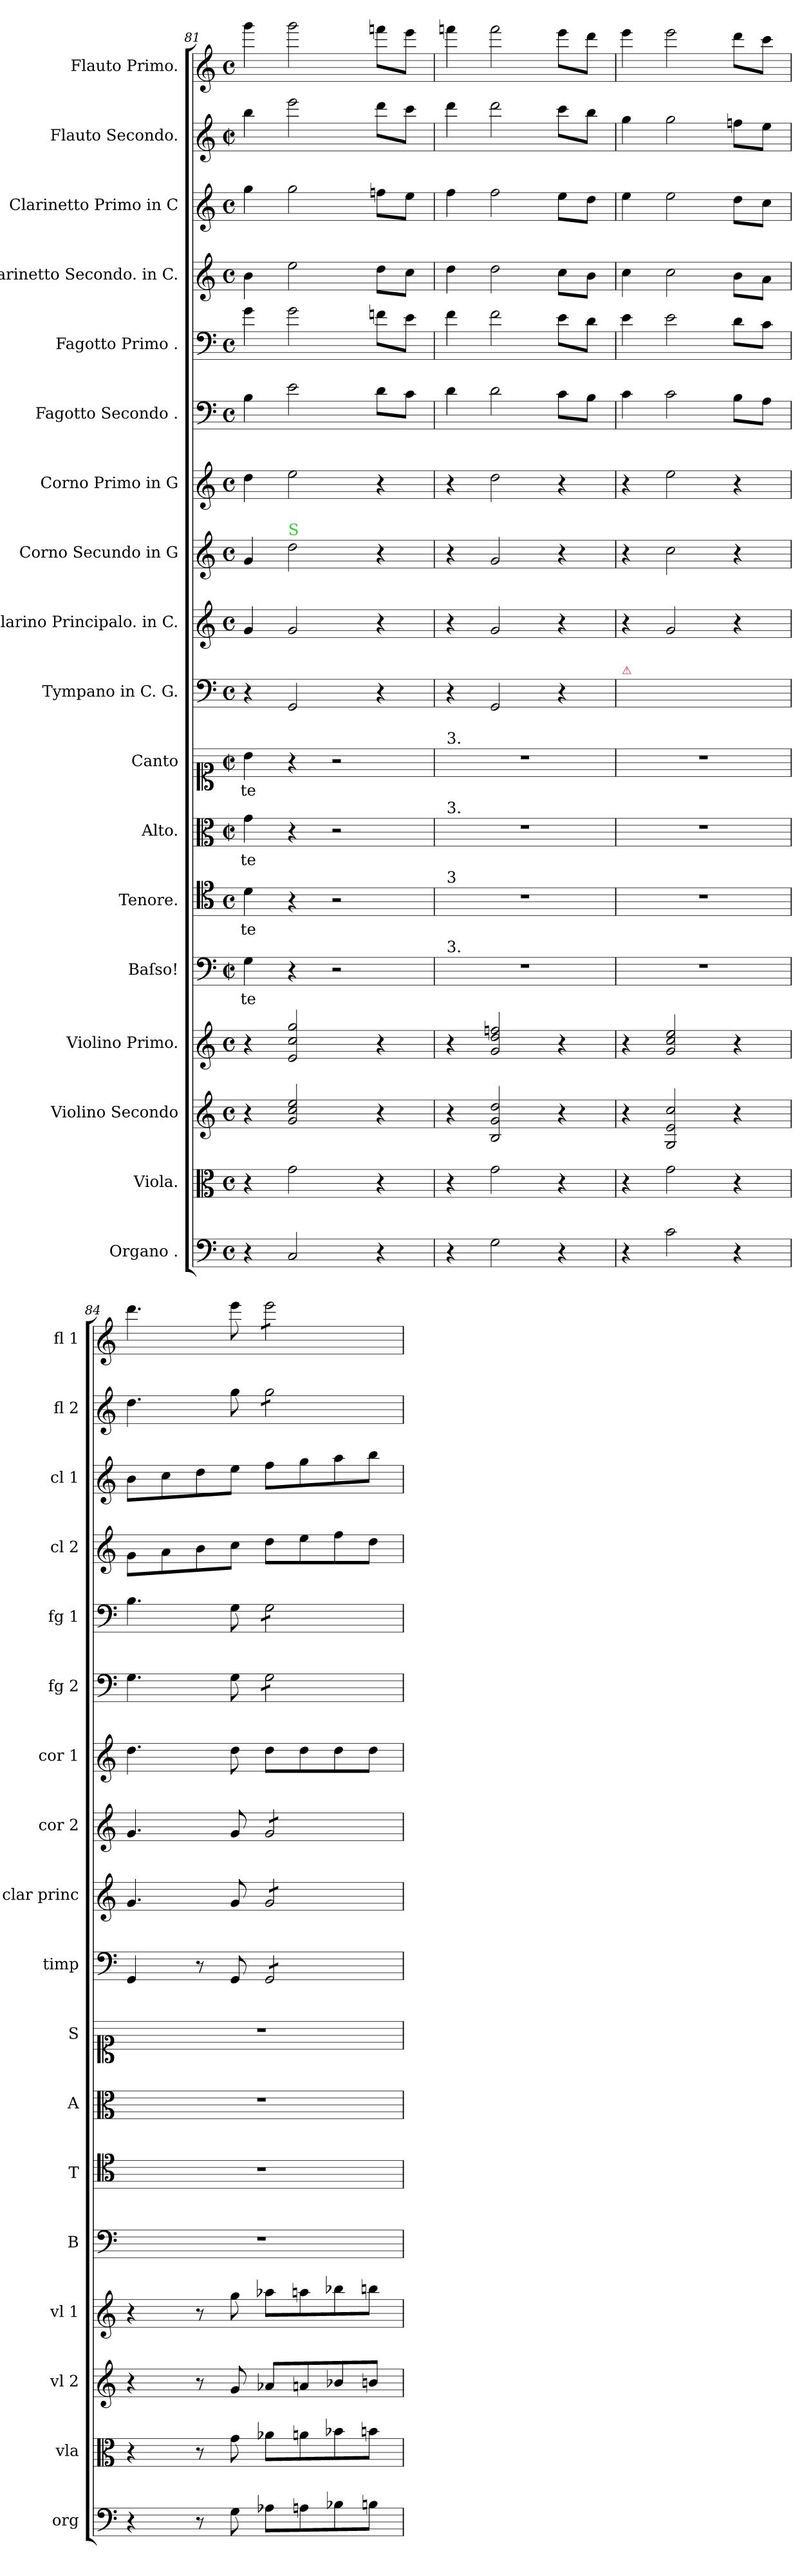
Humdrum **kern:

**kern	**kern	**kern	**kern	**kern	**text	**kern	**text	**kern	**text	**kern	**text	**kern	**kern	**kern	**kern	**kern	**kern	**kern	**kern	**kern	**kern
*part18	*part17	*part16	*part15	*part14	*part14	*part13	*part13	*part12	*part12	*part11	*part11	*part10	*part9	*part8	*part7	*part6	*part5	*part4	*part3	*part2	*part1
*staff18	*staff17	*staff16	*staff15	*staff14	*staff14	*staff13	*staff13	*staff12	*staff12	*staff11	*staff11	*staff10	*staff9	*staff8	*staff7	*staff6	*staff5	*staff4	*staff3	*staff2	*staff1
*I"Organo .	*I"Viola.	*I"Violino Secondo	*I"Violino Primo.	*I"Baſso!	*	*I"Tenore.	*	*I"Alto.	*	*I"Canto	*	*I"Tympano in C. G.	*I"Clarino Principalo. in C.	*I"Corno Secundo in G	*I"Corno Primo in G	*I"Fagotto Secondo .	*I"Fagotto Primo .	*I"Clarinetto Secondo. in C.	*I"Clarinetto Primo in C	*I"Flauto Secondo.	*I"Flauto Primo.
*I'org	*I'vla	*I'vl 2	*I'vl 1	*I'B	*	*I'T	*	*I'A	*	*I'S	*	*I'timp	*I'clar princ	*I'cor 2	*I'cor 1	*I'fg 2	*I'fg 1	*I'cl 2	*I'cl 1	*I'fl 2	*I'fl 1
*clefF4	*clefC3	*clefG2	*clefG2	*clefF4	*	*clefC4	*	*clefC3	*	*clefC1	*	*clefF4	*clefG2	*clefG2	*clefG2	*clefF4	*clefF4	*clefG2	*clefG2	*clefG2	*clefG2
*k[]	*k[]	*k[]	*k[]	*k[]	*	*k[]	*	*k[]	*	*k[]	*	*k[]	*k[]	*k[]	*k[]	*k[]	*k[]	*k[]	*k[]	*k[]	*k[]
*C:	*C:	*C:	*C:	*C:	*	*C:	*	*C:	*	*C:	*	*C:	*C:	*C:	*C:	*C:	*C:	*C:	*C:	*C:	*C:
*M4/4	*M4/4	*M4/4	*M4/4	*M4/4	*	*M4/4	*	*M4/4	*	*M4/4	*	*M4/4	*M4/4	*M4/4	*M4/4	*M4/4	*M4/4	*M4/4	*M4/4	*M4/4	*M4/4
*met(c)	*met(c)	*met(c)	*met(c)	*met(c|)	*	*met(c)	*	*met(c|)	*	*met(c|)	*	*met(c)	*met(c)	*met(c)	*met(c)	*met(c)	*met(c)	*met(c)	*met(c)	*met(c|)	*met(c)
=81	=81	=81	=81	=81	=81	=81	=81	=81	=81	=81	=81	=81	=81	=81	=81	=81	=81	=81	=81	=81	=81
4r	4r	4r	4r	4G\	-te	4d\	-te	4g\	-te	4b\	-te	4r	4g/	4g/	4dd\	4B\	4g\	4b\	4gg\	4bb\	4ggg\
!	!	!	!	!	!	!	!	!	!	!	!	!	!	!LO:TX:a:color=limegreen:t=S	!	!	!	!	!	!	!
2C/	2g\	2g/ 2cc/ 2ee/	2e/ 2cc/ 2gg/	4r	.	4r	.	4r	.	4r	.	2GG/	2g/	2dd\	2ee\	2e\	2g\	2ee\	2gg\	2eee\	2ggg\
.	.	.	.	2r	.	2r	.	2r	.	2r	.	.	.	.	.	.	.	.	.	.	.
4r	4r	4r	4r	.	.	.	.	.	.	.	.	4r	4r	4r	4r	8d\L	8fn\L	8dd\L	8ffn\L	8ddd\L	8fffn\L
.	.	.	.	.	.	.	.	.	.	.	.	.	.	.	.	8c\J	8e\J	8cc\J	8ee\J	8ccc\J	8eee\J
=82	=82	=82	=82	=82	=82	=82	=82	=82	=82	=82	=82	=82	=82	=82	=82	=82	=82	=82	=82	=82	=82
!	!	!	!	!	!	!	!	!	!	!LO:TX:a:t=3.	!	!	!	!	!	!	!	!	!	!	!
!	!	!	!	!	!	!	!	!LO:TX:a:t=3.	!	!	!	!	!	!	!	!	!	!	!	!	!
!	!	!	!	!	!	!LO:TX:a:t=3	!	!	!	!	!	!	!	!	!	!	!	!	!	!	!
!	!	!	!	!LO:TX:a:t=3.	!	!	!	!	!	!	!	!	!	!	!	!	!	!	!	!	!
4r	4r	4r	4r	1r	.	1r	.	1r	.	1r	.	4r	4r	4r	4r	4d\	4f\	4dd\	4ff\	4ddd\	4fffn\
2G\	2g\	2B/ 2g/ 2dd/	2g/ 2dd/ 2ffn/	.	.	.	.	.	.	.	.	2GG/	2g/	2g/	2dd\	2d\	2f\	2dd\	2ff\	2ddd\	2fff\
4r	4r	4r	4r	.	.	.	.	.	.	.	.	4r	4r	4r	4r	8c\L	8e\L	8cc\L	8ee\L	8ccc\L	8eee\L
.	.	.	.	.	.	.	.	.	.	.	.	.	.	.	.	8B\J	8d\J	8b\J	8dd\J	8bb\J	8ddd\J
=83	=83	=83	=83	=83	=83	=83	=83	=83	=83	=83	=83	=83	=83	=83	=83	=83	=83	=83	=83	=83	=83
!	!	!	!	!	!	!	!	!	!	!	!	!LO:TX:a:color=crimson:t=⚠	!	!	!	!	!	!	!	!	!
4r	4r	4r	4r	1r	.	1r	.	1r	.	1r	.	4ryy	4r	4r	4r	4c\	4e\	4cc\	4ee\	4gg\	4eee\
2c\	2g\	2G/ 2e/ 2cc/	2g/ 2cc/ 2ee/	.	.	.	.	.	.	.	.	2GG/yy	2g/	2cc\	2ee\	2c\	2e\	2cc\	2ee\	2gg\	2eee\
4r	4r	4r	4r	.	.	.	.	.	.	.	.	4ryy	4r	4r	4r	8B\L	8d\L	8b\L	8dd\L	8ffn\L	8ddd\L
.	.	.	.	.	.	.	.	.	.	.	.	.	.	.	.	8A\J	8c\J	8a\J	8cc\J	8ee\J	8ccc\J
=84	=84	=84	=84	=84	=84	=84	=84	=84	=84	=84	=84	=84	=84	=84	=84	=84	=84	=84	=84	=84	=84
4r	4r	4r	4r	1r	.	1r	.	1r	.	1r	.	4GG/	4.g/	4.g/	4.dd\	4.G\	4.B\	8g\L	8b\L	4.dd\	4.ddd\
.	.	.	.	.	.	.	.	.	.	.	.	.	.	.	.	.	.	8a\	8cc\	.	.
8r	8r	8r	8r	.	.	.	.	.	.	.	.	8r	.	.	.	.	.	8b\	8dd\	.	.
8G\	8g\	8g/	8gg\	.	.	.	.	.	.	.	.	8GG/	8g/	8g/	8dd\	8G\	8G\	8cc\J	8ee\J	8gg\	8eee\
!	!	!	!	!	!	!	!	!	!	!	!	!	!	!	!	!	!	!	!	!	!LO:TX:a:t=....
!	!	!	!	!	!	!	!	!	!	!	!	!	!	!	!	!	!	!	!	!LO:TX:a:t=....	!
!	!	!	!	!	!	!	!	!	!	!	!	!	!LO:TX:b:t=||||	!	!	!	!	!	!	!	!
!	!	!	!	!	!	!	!	!	!	!	!	!LO:TX:b:t=||||	!	!	!	!	!	!	!	!	!
*	*	*	*	*	*	*	*	*	*	*	*	*tremolo	*	*	*	*	*	*	*	*	*
*	*	*	*	*	*	*	*	*	*	*	*	*	*tremolo	*	*	*	*	*	*	*	*
*	*	*	*	*	*	*	*	*	*	*	*	*	*	*tremolo	*	*	*	*	*	*	*
*	*	*	*	*	*	*	*	*	*	*	*	*	*	*	*	*tremolo	*	*	*	*	*
*	*	*	*	*	*	*	*	*	*	*	*	*	*	*	*	*	*tremolo	*	*	*	*
*	*	*	*	*	*	*	*	*	*	*	*	*	*	*	*	*	*	*	*	*tremolo	*
*	*	*	*	*	*	*	*	*	*	*	*	*	*	*	*	*	*	*	*	*	*tremolo
8A-X\L	8a-X\L	8a-X/L	8aa-X\L	.	.	.	.	.	.	.	.	8GG/L	8g/L	8g/L	8dd\L	8G\L	8G\L	8dd\L	8ff\L	8gg\L	8eee\L
8An\	8an\	8an/	8aan\	.	.	.	.	.	.	.	.	8GG/	8g/	8g/	8dd\	8G\	8G\	8ee\	8gg\	8gg\	8eee\
8B-X\	8b-X\	8b-X/	8bb-X\	.	.	.	.	.	.	.	.	8GG/	8g/	8g/	8dd\	8G\	8G\	8ff\	8aa\	8gg\	8eee\
8Bn\J	8bn\J	8bn/J	8bbn\J	.	.	.	.	.	.	.	.	8GG/J	8g/J	8g/J	8dd\J	8G\J	8G\J	8dd\J	8bb\J	8gg\J	8eee\J
*	*	*	*	*	*	*	*	*	*	*	*	*	*	*	*	*	*	*	*	*	*Xtremolo
*	*	*	*	*	*	*	*	*	*	*	*	*	*	*	*	*	*	*	*	*Xtremolo	*
*	*	*	*	*	*	*	*	*	*	*	*	*	*	*	*	*	*Xtremolo	*	*	*	*
*	*	*	*	*	*	*	*	*	*	*	*	*	*	*	*	*Xtremolo	*	*	*	*	*
*	*	*	*	*	*	*	*	*	*	*	*	*	*	*Xtremolo	*	*	*	*	*	*	*
*	*	*	*	*	*	*	*	*	*	*	*	*	*Xtremolo	*	*	*	*	*	*	*	*
*	*	*	*	*	*	*	*	*	*	*	*	*Xtremolo	*	*	*	*	*	*	*	*	*
=	=	=	=	=	=	=	=	=	=	=	=	=	=	=	=	=	=	=	=	=	=
*-	*-	*-	*-	*-	*-	*-	*-	*-	*-	*-	*-	*-	*-	*-	*-	*-	*-	*-	*-	*-	*-
